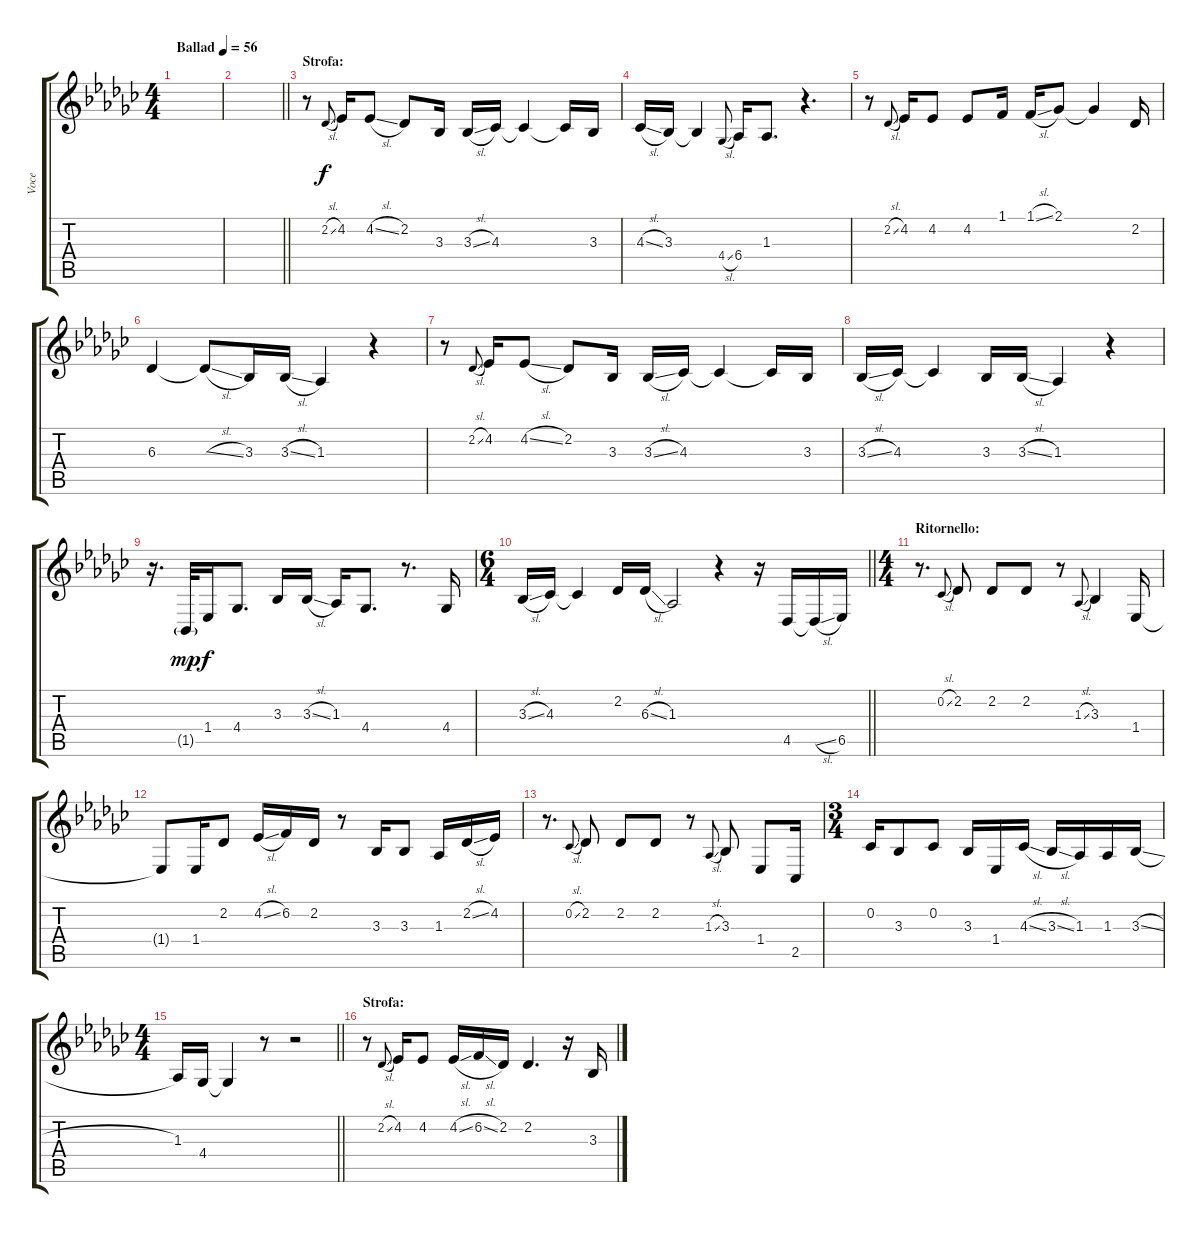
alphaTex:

\track ("Voce" "Voce") {instrument clarinet}
\staff {score tabs}
\tuning (E4 B3 G3 D3 A2 E2) {hide}
\ts (4 4)
\tempo (56 "Ballad")
\clef g2
\ks ebminor
|
\barLineRight lightlight
|
\section ("" "Strofa:")
r.8 2.2{sl}.8{gr onbeat} 4.2.16 4.2{sl}.8 2.2.8 3.3.16 3.3{sl}.16 4.3.16 4.3{t}.4 4.3{t}.16 3.3.16 |
4.3{sl}.16 3.3.16 3.3{t}.4 4.4{sl}.8{gr onbeat} 6.4.16 1.3.8{d} r.4{d} |
r.8 2.2{sl}.8{gr onbeat} 4.2.16 4.2.8 4.2.8 1.1.16 1.1{sl}.16 2.1.8 2.1{t}.4 2.2.16 |
6.3.4 6.3{sl t}.8 3.3.16 3.3{sl}.16 1.3.4 r.4 |
r.8 2.2{sl}.8{gr onbeat} 4.2.16 4.2{sl}.8 2.2.8 3.3.16 3.3{sl}.16 4.3.16 4.3{t}.4 4.3{t}.16 3.3.16 |
3.3{sl}.16 4.3.16 4.3{t}.4 3.3.16 3.3{sl}.16 1.3.4 r.4 |
r.16{d} 1.5{g}.32{dy mp} 1.4.16{dy f} 4.4.8{d} 3.3.16 3.3{sl}.16 1.3.16 4.4.8{d} r.8{d} 4.4.16 |
\ts (6 4)
\barLineRight lightlight
3.3{sl}.16 4.3.16 4.3{t}.4 2.2.16 6.3{sl}.16 1.3.2 r.4 r.16 4.5.16 4.5{sl t}.16 6.5.16 |
\ts (4 4)
\section ("" "Ritornello:")
r.8{d} 0.2{sl}.8{gr onbeat} 2.2.8 2.2.8 2.2.8 r.8 1.3{sl}.8{gr onbeat} 3.3.4 1.4.16 |
1.4{t}.8 1.4.16 2.2.8 4.2{sl}.16 6.2.16 2.2.16 r.8 3.3.16 3.3.8 1.3.16 2.2{sl}.16 4.2.16 |
r.8{d} 0.2{sl}.8{gr onbeat} 2.2.8 2.2.8 2.2.8 r.8 1.3{sl}.8{gr onbeat} 3.3.8 1.4.8 2.5.16 |
\ts (3 4)
0.2.16 3.3.8 0.2.8 3.3.16 1.4.16 4.3{sl}.16 3.3{sl}.16 1.3.16 1.3.16 3.3{sl}.16 |
\ts (4 4)
\barLineRight lightlight
1.3.16 4.4.16 4.4{t}.4 r.8 r.2 |
\section ("" "Strofa:")
r.8 2.2{sl}.8{gr onbeat} 4.2.16 4.2.8 4.2{sl}.16 6.2{sl}.16 2.2.16 2.2.4{d} r.16 3.3.16
